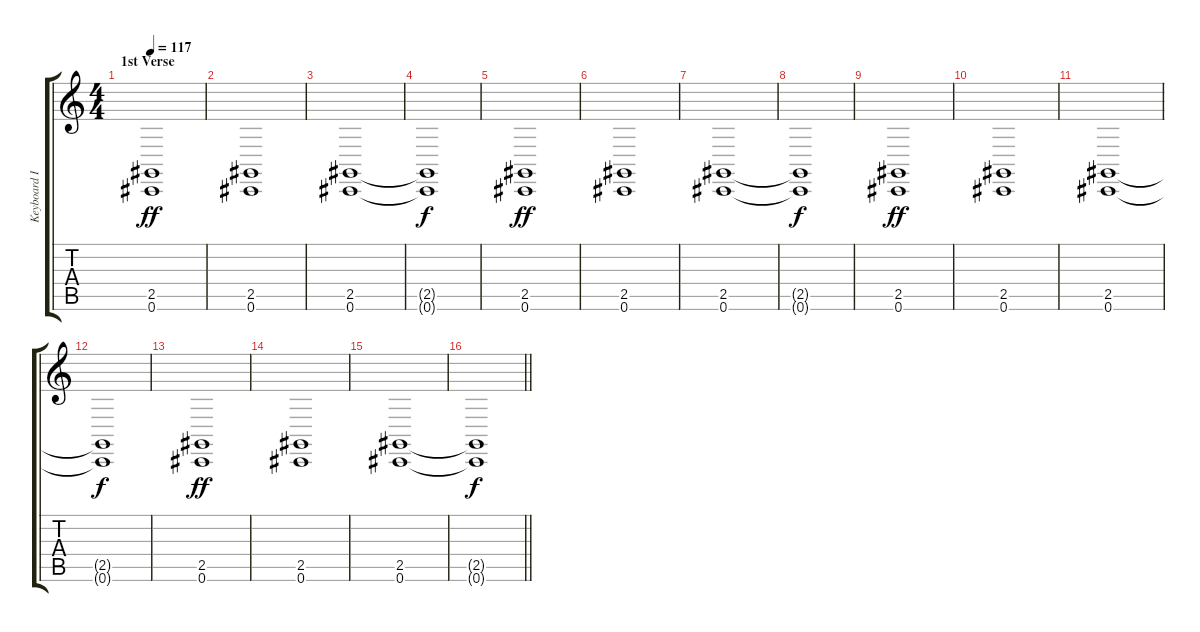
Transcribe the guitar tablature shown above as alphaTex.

\track ("Keyboard I" "Keyboard I") {instrument synthstrings2}
\staff {score tabs}
\tuning (Db4 Ab3 E3 B2 Gb2 Db2) {hide}
\ts (4 4)
\section ("" "1st Verse")
\tempo 117
\clef g2
\ks c
(2.5 0.6).1{dy ff} |
(2.5 0.6).1 |
(2.5 0.6).1 |
(2.5{t} 0.6{t}).1{dy f} |
(2.5 0.6).1{dy ff} |
(2.5 0.6).1 |
(2.5 0.6).1 |
(2.5{t} 0.6{t}).1{dy f} |
(2.5 0.6).1{dy ff} |
(2.5 0.6).1 |
(2.5 0.6).1 |
(2.5{t} 0.6{t}).1{dy f} |
(2.5 0.6).1{dy ff} |
(2.5 0.6).1 |
(2.5 0.6).1 |
\barLineRight lightlight
(2.5{t} 0.6{t}).1{dy f}
